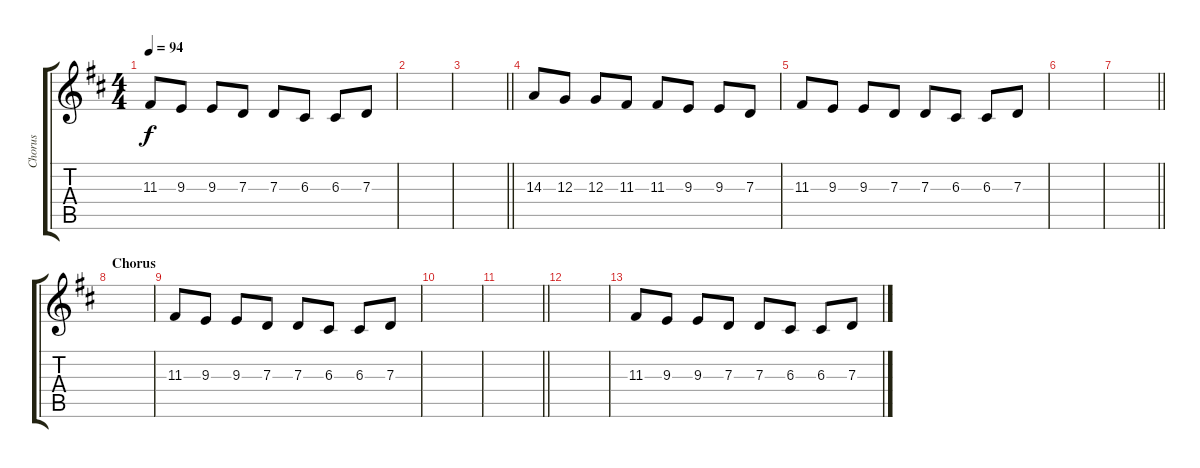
\track ("Chorus" "Chorus") {instrument fx5brightness}
\staff {score tabs}
\tuning (E4 B3 G3 D3 A2 E2) {hide}
\ts (4 4)
\tempo 94
\clef g2
\ks d
11.3.8{dy f} 9.3.8 9.3.8 7.3.8 7.3.8 6.3.8 6.3.8 7.3.8 |
|
\barLineRight lightlight
|
\section ("" "")
14.3.8 12.3.8 12.3.8 11.3.8 11.3.8 9.3.8 9.3.8 7.3.8 |
11.3.8 9.3.8 9.3.8 7.3.8 7.3.8 6.3.8 6.3.8 7.3.8 |
|
\barLineRight lightlight
|
\section ("" "Chorus")
|
11.3.8 9.3.8 9.3.8 7.3.8 7.3.8 6.3.8 6.3.8 7.3.8 |
|
\barLineRight lightlight
|
\section ("" "")
|
11.3.8 9.3.8 9.3.8 7.3.8 7.3.8 6.3.8 6.3.8 7.3.8
